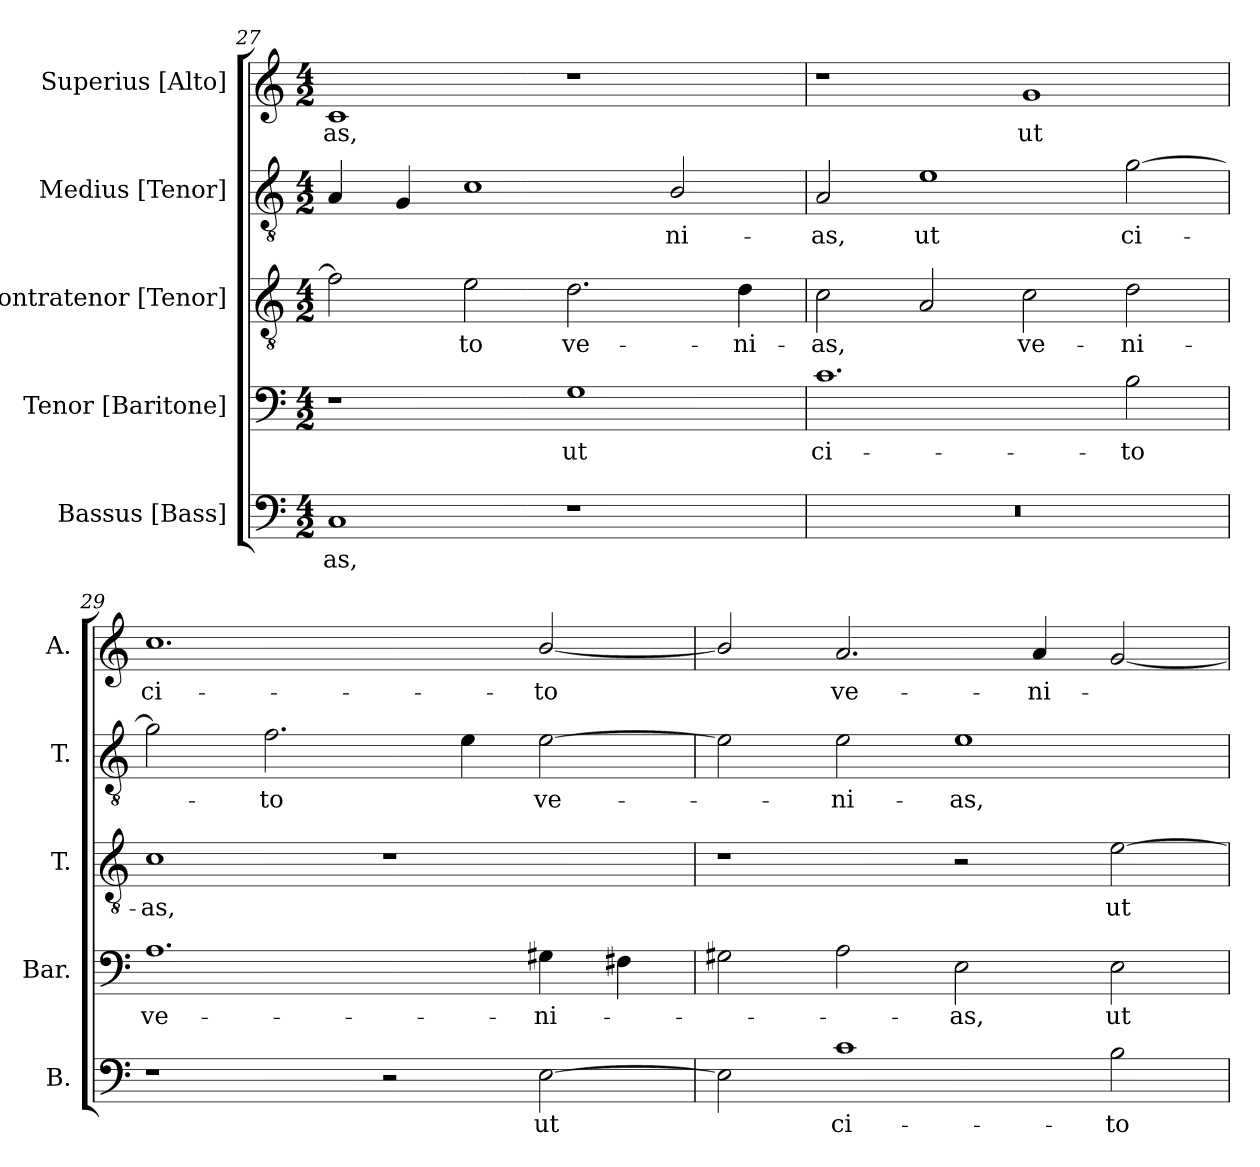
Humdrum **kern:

**kern	**text	**kern	**text	**kern	**text	**kern	**text	**kern	**text
*part5	*part5	*part4	*part4	*part3	*part3	*part2	*part2	*part1	*part1
*staff5	*staff5	*staff4	*staff4	*staff3	*staff3	*staff2	*staff2	*staff1	*staff1
*I"Bassus [Bass]	*	*I"Tenor [Baritone]	*	*I"Contratenor [Tenor]	*	*I"Medius [Tenor]	*	*I"Superius [Alto]	*
*I'B.	*	*I'Bar.	*	*I'T.	*	*I'T.	*	*I'A.	*
*clefF4	*	*clefF4	*	*clefGv2	*	*clefGv2	*	*clefG2	*
*	*	*	*	*ITrd7c12	*	*ITrd7c12	*	*	*
*k[]	*	*k[]	*	*k[]	*	*k[]	*	*k[]	*
*C:	*	*C:	*	*C:	*	*C:	*	*C:	*
*M4/2	*	*M4/2	*	*M4/2	*	*M4/2	*	*M4/2	*
=27	=27	=27	=27	=27	=27	=27	=27	=27	=27
!	!LO:LY:b:color=#000000	!	!	!	!	!	!	!	!
!	!	!	!	!	!	!	!	!	!LO:LY:b:color=#000000
1Ci	-as,	1r	.	2Fi\]	.	4AAi/	.	1ci	-as,
.	.	.	.	.	.	4GGi/	.	.	.
!	!	!	!	!	!LO:LY:b:color=#000000	!	!	!	!
.	.	.	.	2Ei\	-to	1Ci	.	.	.
!	!	!	!LO:LY:b:color=#000000	!	!	!	!	!	!
!	!	!	!	!	!LO:LY:b:color=#000000	!	!	!	!
1r	.	1Gi	ut	2.Di\	ve-	.	.	1r	.
!	!	!	!	!	!	!	!LO:LY:b:color=#000000	!	!
.	.	.	.	.	.	2BBi/	-ni-	.	.
!	!	!	!	!	!LO:LY:b:color=#000000	!	!	!	!
.	.	.	.	4Di\	-ni-	.	.	.	.
=28	=28	=28	=28	=28	=28	=28	=28	=28	=28
!LO:N:vis=1	!	!	!	!	!	!	!	!	!
!	!	!	!LO:LY:b:color=#000000	!	!	!	!	!	!
!	!	!	!	!	!LO:LY:b:color=#000000	!	!	!	!
!	!	!	!	!	!	!	!LO:LY:b:color=#000000	!	!
0r	.	1.ci	ci-	2Ci\	-as,	2AAi/	-as,	1r	.
!	!	!	!	!	!	!	!LO:LY:b:color=#000000	!	!
.	.	.	.	2AAi/	.	1Ei	ut	.	.
!	!	!	!	!	!LO:LY:b:color=#000000	!	!	!	!
!	!	!	!	!	!	!	!	!	!LO:LY:b:color=#000000
.	.	.	.	2Ci\	ve-	.	.	1gi	ut
!	!	!	!LO:LY:b:color=#000000	!	!	!	!	!	!
!	!	!	!	!	!LO:LY:b:color=#000000	!	!	!	!
!	!	!	!	!	!	!	!LO:LY:b:color=#000000	!	!
.	.	2Bi\	-to	2Di\	-ni-	[2Gi\	ci-	.	.
=29	=29	=29	=29	=29	=29	=29	=29	=29	=29
!	!	!	!LO:LY:b:color=#000000	!	!	!	!	!	!
!	!	!	!	!	!LO:LY:b:color=#000000	!	!	!	!
!	!	!	!	!	!	!	!	!	!LO:LY:b:color=#000000
1r	.	1.Ai	ve-	1Ci	-as,	2Gi\]	.	1.cci	ci-
!	!	!	!	!	!	!	!LO:LY:b:color=#000000	!	!
.	.	.	.	.	.	2.Fi\	-to	.	.
2r	.	.	.	1r	.	.	.	.	.
.	.	.	.	.	.	4Ei\	.	.	.
!	!LO:LY:b:color=#000000	!	!	!	!	!	!	!	!
!	!	!	!LO:LY:b:color=#000000	!	!	!	!	!	!
!	!	!	!	!	!	!	!LO:LY:b:color=#000000	!	!
!	!	!	!	!	!	!	!	!	!LO:LY:b:color=#000000
[2Ei\	ut	4G#Xi\	-ni-	.	.	[2Ei\	ve-	[2bi/	-to
.	.	4F#Xi\	.	.	.	.	.	.	.
=30	=30	=30	=30	=30	=30	=30	=30	=30	=30
2Ei\]	.	2G#Xi\	.	1r	.	2Ei\]	.	2bi/]	.
!	!LO:LY:b:color=#000000	!	!	!	!	!	!	!	!
!	!	!	!	!	!	!	!LO:LY:b:color=#000000	!	!
!	!	!	!	!	!	!	!	!	!LO:LY:b:color=#000000
1ci	ci-	2Ai\	.	.	.	2Ei\	-ni-	2.ai/	ve-
!	!	!	!LO:LY:b:color=#000000	!	!	!	!	!	!
!	!	!	!	!	!	!	!LO:LY:b:color=#000000	!	!
.	.	2Ei\	-as,	2r	.	1Ei	-as,	.	.
!	!	!	!	!	!	!	!	!	!LO:LY:b:color=#000000
.	.	.	.	.	.	.	.	4ai/	-ni-
!	!LO:LY:b:color=#000000	!	!	!	!	!	!	!	!
!	!	!	!LO:LY:b:color=#000000	!	!	!	!	!	!
!	!	!	!	!	!LO:LY:b:color=#000000	!	!	!	!
2Bi\	-to	2Ei\	ut	[2Ei\	ut	.	.	[2gi/	.
=	=	=	=	=	=	=	=	=	=
*-	*-	*-	*-	*-	*-	*-	*-	*-	*-
